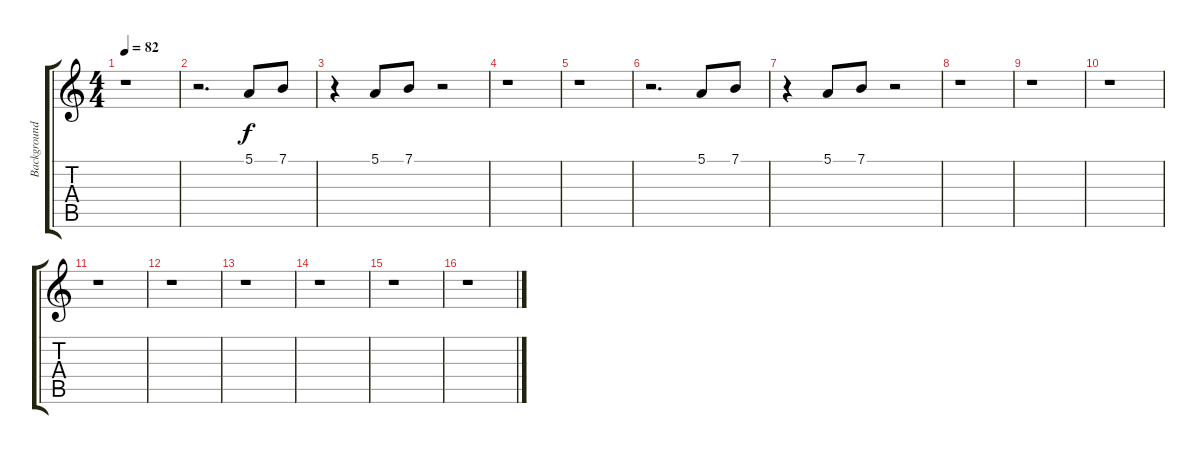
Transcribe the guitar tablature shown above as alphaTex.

\track ("Background Vocals" "Background") {instrument violin}
\staff {score tabs}
\tuning (E4 B3 G3 D3 A2 E2) {hide}
\ts (4 4)
\tempo 82
\clef g2
\ks c
r.1{dy f} |
r.2{d} 5.1.8 7.1.8 |
r.4 5.1.8 7.1.8 r.2 |
r.1 |
r.1 |
r.2{d} 5.1.8 7.1.8 |
r.4 5.1.8 7.1.8 r.2 |
r.1 |
r.1 |
r.1 |
r.1 |
r.1 |
r.1 |
r.1 |
r.1 |
r.1
